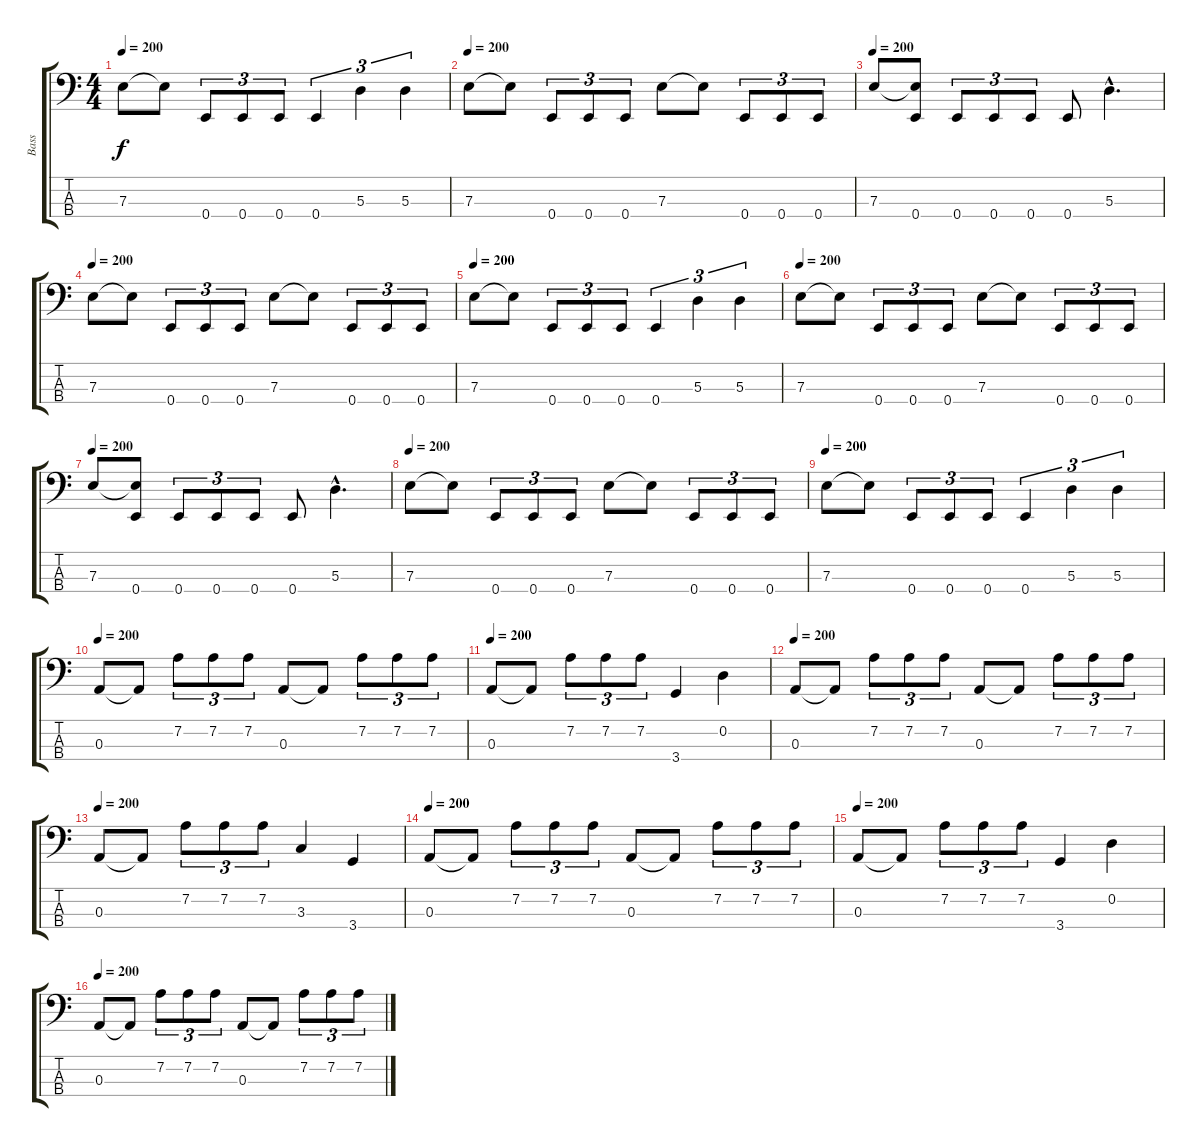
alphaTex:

\track ("Bass" "Bass") {instrument electricbassfinger}
\staff {score tabs}
\tuning (G2 D2 A1 E1) {hide}
\ts (4 4)
\tempo 200
\clef f4
\ks c
7.3.8{dy f} 7.3{t}.8 0.4.8{tu (3 2)} 0.4.8{tu (3 2)} 0.4.8{tu (3 2)} 0.4.4{tu (3 2)} 5.3.4{tu (3 2)} 5.3.4{tu (3 2)} |
\tempo 200
7.3.8 7.3{t}.8 0.4.8{tu (3 2)} 0.4.8{tu (3 2)} 0.4.8{tu (3 2)} 7.3.8 7.3{t}.8 0.4.8{tu (3 2)} 0.4.8{tu (3 2)} 0.4.8{tu (3 2)} |
\tempo 200
7.3.8 (7.3{t} 0.4).8 0.4.8{tu (3 2)} 0.4.8{tu (3 2)} 0.4.8{tu (3 2)} 0.4.8 5.3{hac}.4{d} |
\tempo 200
7.3.8 7.3{t}.8 0.4.8{tu (3 2)} 0.4.8{tu (3 2)} 0.4.8{tu (3 2)} 7.3.8 7.3{t}.8 0.4.8{tu (3 2)} 0.4.8{tu (3 2)} 0.4.8{tu (3 2)} |
\tempo 200
7.3.8 7.3{t}.8 0.4.8{tu (3 2)} 0.4.8{tu (3 2)} 0.4.8{tu (3 2)} 0.4.4{tu (3 2)} 5.3.4{tu (3 2)} 5.3.4{tu (3 2)} |
\tempo 200
7.3.8 7.3{t}.8 0.4.8{tu (3 2)} 0.4.8{tu (3 2)} 0.4.8{tu (3 2)} 7.3.8 7.3{t}.8 0.4.8{tu (3 2)} 0.4.8{tu (3 2)} 0.4.8{tu (3 2)} |
\tempo 200
7.3.8 (7.3{t} 0.4).8 0.4.8{tu (3 2)} 0.4.8{tu (3 2)} 0.4.8{tu (3 2)} 0.4.8 5.3{hac}.4{d} |
\tempo 200
7.3.8 7.3{t}.8 0.4.8{tu (3 2)} 0.4.8{tu (3 2)} 0.4.8{tu (3 2)} 7.3.8 7.3{t}.8 0.4.8{tu (3 2)} 0.4.8{tu (3 2)} 0.4.8{tu (3 2)} |
\tempo 200
7.3.8 7.3{t}.8 0.4.8{tu (3 2)} 0.4.8{tu (3 2)} 0.4.8{tu (3 2)} 0.4.4{tu (3 2)} 5.3.4{tu (3 2)} 5.3.4{tu (3 2)} |
\tempo 200
0.3.8 0.3{t}.8 7.2.8{tu (3 2)} 7.2.8{tu (3 2)} 7.2.8{tu (3 2)} 0.3.8 0.3{t}.8 7.2.8{tu (3 2)} 7.2.8{tu (3 2)} 7.2.8{tu (3 2)} |
\tempo 200
0.3.8 0.3{t}.8 7.2.8{tu (3 2)} 7.2.8{tu (3 2)} 7.2.8{tu (3 2)} 3.4.4 0.2.4 |
\tempo 200
0.3.8 0.3{t}.8 7.2.8{tu (3 2)} 7.2.8{tu (3 2)} 7.2.8{tu (3 2)} 0.3.8 0.3{t}.8 7.2.8{tu (3 2)} 7.2.8{tu (3 2)} 7.2.8{tu (3 2)} |
\tempo 200
0.3.8 0.3{t}.8 7.2.8{tu (3 2)} 7.2.8{tu (3 2)} 7.2.8{tu (3 2)} 3.3.4 3.4.4 |
\tempo 200
0.3.8 0.3{t}.8 7.2.8{tu (3 2)} 7.2.8{tu (3 2)} 7.2.8{tu (3 2)} 0.3.8 0.3{t}.8 7.2.8{tu (3 2)} 7.2.8{tu (3 2)} 7.2.8{tu (3 2)} |
\tempo 200
0.3.8 0.3{t}.8 7.2.8{tu (3 2)} 7.2.8{tu (3 2)} 7.2.8{tu (3 2)} 3.4.4 0.2.4 |
\tempo 200
0.3.8 0.3{t}.8 7.2.8{tu (3 2)} 7.2.8{tu (3 2)} 7.2.8{tu (3 2)} 0.3.8 0.3{t}.8 7.2.8{tu (3 2)} 7.2.8{tu (3 2)} 7.2.8{tu (3 2)}
